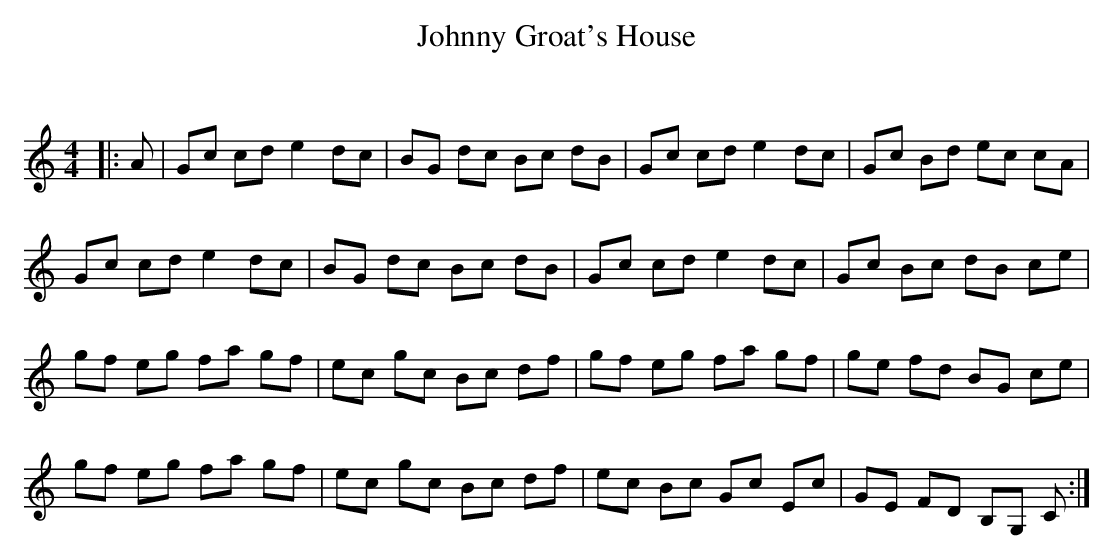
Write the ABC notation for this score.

X:1
T: Johnny Groat's House
C:
Q: 232
K:C
M:4/4
L:1/8
|:A|Gc cd e2 dc|BG dc Bc dB|Gc cd e2 dc|Gc Bd ec cA|
Gc cd e2 dc|BG dc Bc dB|Gc cd e2 dc|Gc Bc dB ce|
gf eg fa gf|ec gc Bc df|gf eg fa gf|ge fd BG ce|
gf eg fa gf|ec gc Bc df|ec Bc Gc Ec|GE FD B,G, C:|
